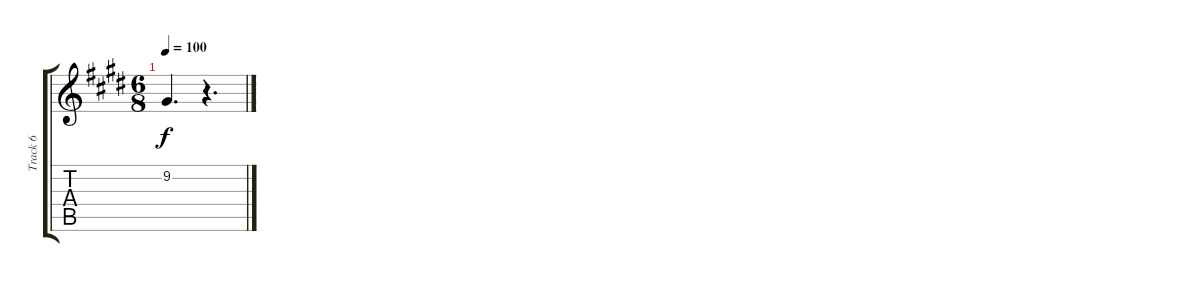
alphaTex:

\track ("Track 6" "Track 6") {instrument flute}
\staff {score tabs}
\tuning (E4 B3 G3 D3 A2 E2) {hide}
\ts (6 8)
\tempo 100
\clef g2
\ks c#minor
9.2.4{d dy f} r.4{d}
